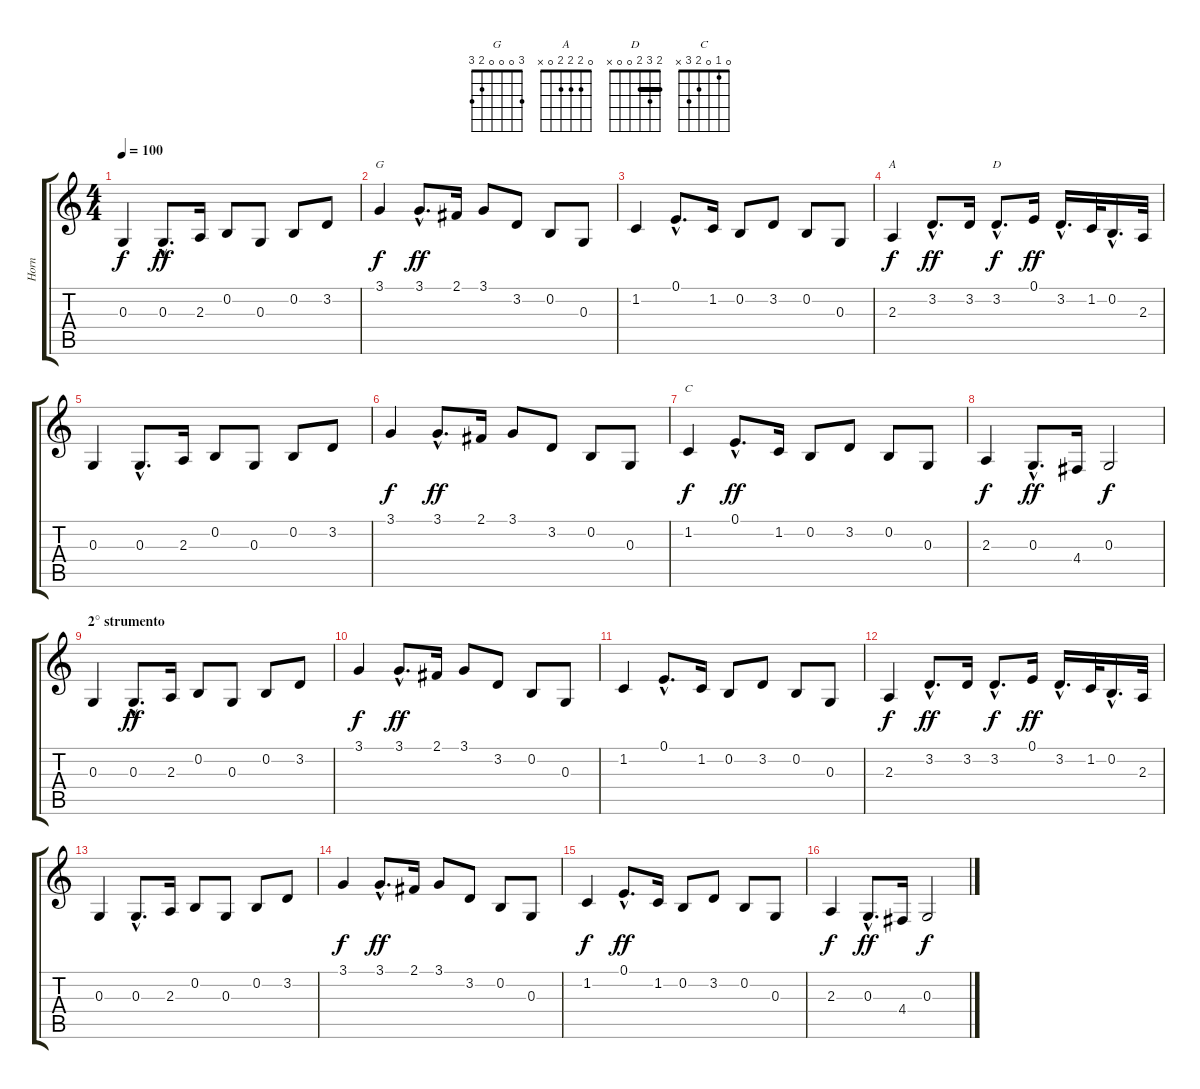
\track ("Horn" "Horn") {instrument englishhorn}
\staff {score tabs}
\tuning (E4 B3 G3 D3 A2 E2) {hide}
\chord ("G" 3 0 0 0 2 3)
\chord ("A" 0 2 2 2 0 x)
\chord ("D" 2 3 2 0 0 x) {barre 2}
\chord ("C" 0 1 0 2 3 x)
\ts (4 4)
\tempo 100
\clef g2
\ks c
0.3.4{dy f instrument englishhorn} 0.3{hac}.8{d dy ff} 2.3.16 0.2.8 0.3.8 0.2.8 3.2.8 |
3.1.4{ch "G" dy f} 3.1{hac}.8{d dy ff} 2.1.16 3.1.8 3.2.8 0.2.8 0.3.8 |
1.2.4 0.1{hac}.8{d} 1.2.16 0.2.8 3.2.8 0.2.8 0.3.8 |
2.3.4{ch "A" dy f} 3.2{hac}.8{d dy ff} 3.2.16 3.2{hac}.8{d ch "D" dy f} 0.1.16{dy ff} 3.2{hac}.16{d} 1.2.32 0.2{hac}.16{d} 2.3.32 |
0.3.4 0.3{hac}.8{d} 2.3.16 0.2.8 0.3.8 0.2.8 3.2.8 |
3.1.4{dy f} 3.1{hac}.8{d dy ff} 2.1.16 3.1.8 3.2.8 0.2.8 0.3.8 |
1.2.4{ch "C" dy f} 0.1{hac}.8{d dy ff} 1.2.16 0.2.8 3.2.8 0.2.8 0.3.8 |
2.3.4{dy f} 0.3{hac}.8{d dy ff} 4.4.16 0.3.2{dy f} |
\section ("" "2° strumento")
0.3.4 0.3{hac}.8{d dy ff} 2.3.16 0.2.8 0.3.8 0.2.8 3.2.8 |
3.1.4{dy f} 3.1{hac}.8{d dy ff} 2.1.16 3.1.8 3.2.8 0.2.8 0.3.8 |
1.2.4 0.1{hac}.8{d} 1.2.16 0.2.8 3.2.8 0.2.8 0.3.8 |
2.3.4{dy f} 3.2{hac}.8{d dy ff} 3.2.16 3.2{hac}.8{d dy f} 0.1.16{dy ff} 3.2{hac}.16{d} 1.2.32 0.2{hac}.16{d} 2.3.32 |
0.3.4 0.3{hac}.8{d} 2.3.16 0.2.8 0.3.8 0.2.8 3.2.8 |
3.1.4{dy f} 3.1{hac}.8{d dy ff} 2.1.16 3.1.8 3.2.8 0.2.8 0.3.8 |
1.2.4{dy f} 0.1{hac}.8{d dy ff} 1.2.16 0.2.8 3.2.8 0.2.8 0.3.8 |
2.3.4{dy f} 0.3{hac}.8{d dy ff} 4.4.16 0.3.2{dy f}
